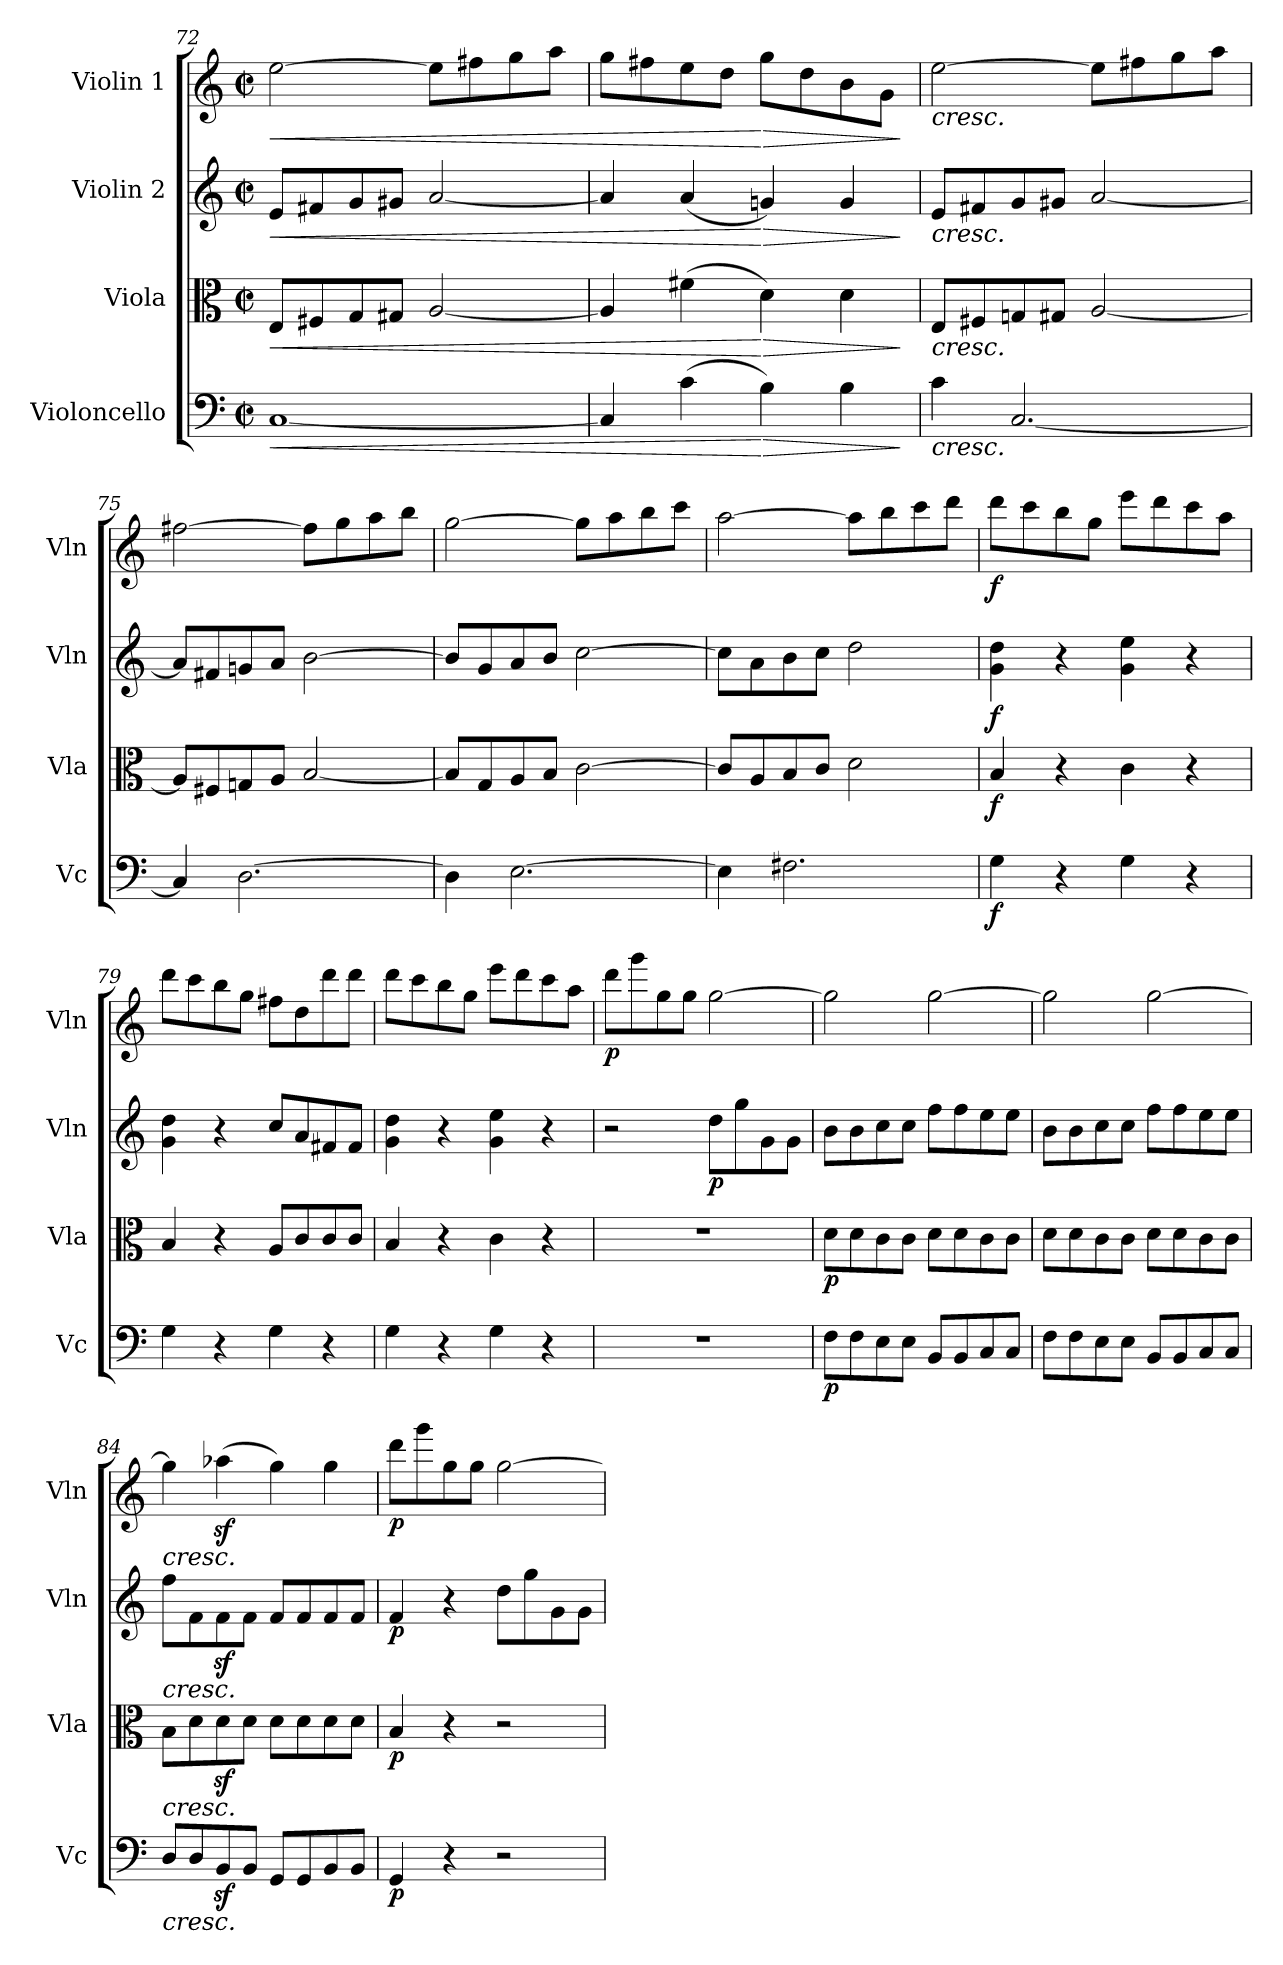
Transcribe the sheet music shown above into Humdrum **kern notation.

**kern	**dynam	**kern	**dynam	**kern	**dynam	**kern	**dynam
*part4	*part4	*part3	*part3	*part2	*part2	*part1	*part1
*staff4	*staff4	*staff3	*staff3	*staff2	*staff2	*staff1	*staff1
*I"Violoncello	*	*I"Viola	*	*I"Violin 2	*	*I"Violin 1	*
*I'Vc	*	*I'Vla	*	*I'Vln	*	*I'Vln	*
*clefF4	*	*clefC3	*	*clefG2	*	*clefG2	*
*k[]	*	*k[]	*	*k[]	*	*k[]	*
*M2/2	*	*M2/2	*	*M2/2	*	*M2/2	*
*met(c|)	*	*met(c|)	*	*met(c|)	*	*met(c|)	*
=72	=72	=72	=72	=72	=72	=72	=72
!	!LO:HP:b	!	!LO:HP:b	!	!LO:HP:b	!	!LO:HP:b
[<1C	<	8E/L	<	8e/L	<	[>2ee\	<
.	.	8F#X/	.	8f#X/	.	.	.
.	.	8G/	.	8g/	.	.	.
.	.	8G#X/J	.	8g#X/J	.	.	.
.	.	[<2A/	.	[2a/	.	8ee\L]	.
.	.	.	.	.	.	8ff#X\	.
.	.	.	.	.	.	8gg\	.
.	.	.	.	.	.	8aa\J	.
!!LO:LB:g=z
=73	=73	=73	=73	=73	=73	=73	=73
4C/]	.	4A/]	.	4a/]	.	8gg\L	.
.	.	.	.	.	.	8ff#X\	.
(>4c\	.	(>4f#X\	.	(4a/	.	8ee\	.
.	.	.	.	.	.	8dd\J	.
!	!LO:HP:n=1:b	!	!LO:HP:n=1:b	!	!LO:HP:n=1:b	!	!LO:HP:n=1:b
4B\)	[ >	4d\)	[ >	4gn/)	[ >	8gg\L	[ >
.	.	.	.	.	.	8dd\	.
4B\	.	4d\	.	4g/	.	8b\	.
.	.	.	.	.	.	8g\J	.
.	]	.	]	.	]	.	]
=74	=74	=74	=74	=74	=74	=74	=74
!	!	!	!	!	!	!LO:TX:b:i:t=cresc.	!
!	!	!	!	!LO:TX:b:i:t=cresc.	!	!	!
!	!	!LO:TX:b:i:t=cresc.	!	!	!	!	!
!LO:TX:b:i:t=cresc.	!	!	!	!	!	!	!
4c\	.	8E/L	.	8e/L	.	[>2ee\	.
.	.	8F#X/	.	8f#X/	.	.	.
[<2.C/	.	8Gn/	.	8g/	.	.	.
.	.	8G#X/J	.	8g#X/J	.	.	.
.	.	[2A/	.	[2a/	.	8ee\L]	.
.	.	.	.	.	.	8ff#X\	.
.	.	.	.	.	.	8gg\	.
.	.	.	.	.	.	8aa\J	.
=75	=75	=75	=75	=75	=75	=75	=75
4C/]	.	8A/L]	.	8a/L]	.	[>2ff#X\	.
.	.	8F#X/	.	8f#X/	.	.	.
[>2.D\	.	8Gn/	.	8gn/	.	.	.
.	.	8A/J	.	8a/J	.	.	.
.	.	[<2B/	.	[>2b\	.	8ff#\L]	.
.	.	.	.	.	.	8gg\	.
.	.	.	.	.	.	8aa\	.
.	.	.	.	.	.	8bb\J	.
=76	=76	=76	=76	=76	=76	=76	=76
4D\]	.	8B/L]	.	8b/L]	.	[>2gg\	.
.	.	8G/	.	8g/	.	.	.
[2.E\	.	8A/	.	8a/	.	.	.
.	.	8B/J	.	8b/J	.	.	.
.	.	[>2c\	.	[>2cc\	.	8gg\L]	.
.	.	.	.	.	.	8aa\	.
.	.	.	.	.	.	8bb\	.
.	.	.	.	.	.	8ccc\J	.
=77	=77	=77	=77	=77	=77	=77	=77
4E\]	.	8c/L]	.	8cc\L]	.	[>2aa\	.
.	.	8A/	.	8a\	.	.	.
2.F#X\	.	8B/	.	8b\	.	.	.
.	.	8c/J	.	8cc\J	.	.	.
.	.	2d\	.	2dd\	.	8aa\L]	.
.	.	.	.	.	.	8bb\	.
.	.	.	.	.	.	8ccc\	.
.	.	.	.	.	.	8ddd\J	.
!!LO:LB:g=z
=78	=78	=78	=78	=78	=78	=78	=78
!	!LO:DY:b	!	!LO:DY:b	!	!LO:DY:b	!	!LO:DY:b
4G\	f	4B/	f	4g\ 4dd\	f	8ddd\L	f
.	.	.	.	.	.	8ccc\	.
4r	.	4r	.	4r	.	8bb\	.
.	.	.	.	.	.	8gg\J	.
4G\	.	4c\	.	4g\ 4ee\	.	8eee\L	.
.	.	.	.	.	.	8ddd\	.
4r	.	4r	.	4r	.	8ccc\	.
.	.	.	.	.	.	8aa\J	.
=79	=79	=79	=79	=79	=79	=79	=79
4G\	.	4B/	.	4g\ 4dd\	.	8ddd\L	.
.	.	.	.	.	.	8ccc\	.
4r	.	4r	.	4r	.	8bb\	.
.	.	.	.	.	.	8gg\J	.
4G\	.	8A/L	.	8cc/L	.	8ff#X\L	.
.	.	8c/	.	8a/	.	8dd\	.
4r	.	8c/	.	8f#X/	.	8ddd\	.
.	.	8c/J	.	8f#/J	.	8ddd\J	.
=80	=80	=80	=80	=80	=80	=80	=80
4G\	.	4B/	.	4g\ 4dd\	.	8ddd\L	.
.	.	.	.	.	.	8ccc\	.
4r	.	4r	.	4r	.	8bb\	.
.	.	.	.	.	.	8gg\J	.
4G\	.	4c\	.	4g\ 4ee\	.	8eee\L	.
.	.	.	.	.	.	8ddd\	.
4r	.	4r	.	4r	.	8ccc\	.
.	.	.	.	.	.	8aa\J	.
!!LO:PB:g=z
=81	=81	=81	=81	=81	=81	=81	=81
!	!	!	!	!	!	!	!LO:DY:b
1r	.	1r	.	2r	.	8ddd\L	p
.	.	.	.	.	.	8ggg\	.
.	.	.	.	.	.	8gg\	.
.	.	.	.	.	.	8gg\J	.
!	!	!	!	!	!LO:DY:b	!	!
.	.	.	.	8dd\L	p	[>2gg\	.
.	.	.	.	8gg\	.	.	.
.	.	.	.	8g\	.	.	.
.	.	.	.	8g\J	.	.	.
=82	=82	=82	=82	=82	=82	=82	=82
!	!LO:DY:b	!	!LO:DY:b	!	!	!	!
8F\L	p	8d\L	p	8b\L	.	2gg\]	.
8F\	.	8d\	.	8b\	.	.	.
8E\	.	8c\	.	8cc\	.	.	.
8E\J	.	8c\J	.	8cc\J	.	.	.
8BB/L	.	8d\L	.	8ff\L	.	[>2gg\	.
8BB/	.	8d\	.	8ff\	.	.	.
8C/	.	8c\	.	8ee\	.	.	.
8C/J	.	8c\J	.	8ee\J	.	.	.
=83	=83	=83	=83	=83	=83	=83	=83
8F\L	.	8d\L	.	8b\L	.	2gg\]	.
8F\	.	8d\	.	8b\	.	.	.
8E\	.	8c\	.	8cc\	.	.	.
8E\J	.	8c\J	.	8cc\J	.	.	.
8BB/L	.	8d\L	.	8ff\L	.	[>2gg\	.
8BB/	.	8d\	.	8ff\	.	.	.
8C/	.	8c\	.	8ee\	.	.	.
8C/J	.	8c\J	.	8ee\J	.	.	.
=84	=84	=84	=84	=84	=84	=84	=84
!	!	!	!	!	!	!LO:TX:b:i:t=cresc.	!
!	!	!	!	!LO:TX:b:i:t=cresc.	!	!	!
!	!	!LO:TX:b:i:t=cresc.	!	!	!	!	!
!LO:TX:b:i:t=cresc.	!	!	!	!	!	!	!
8D/L	.	8B\L	.	8ff\L	.	4gg\]	.
8D/	.	8d\	.	8f\	.	.	.
8BBz</	.	8dz<\	.	8fz<\	.	(4aa-Xz<\	.
8BB/J	.	8d\J	.	8f\J	.	.	.
8GG/L	.	8d\L	.	8f/L	.	4gg\)	.
8GG/	.	8d\	.	8f/	.	.	.
8BB/	.	8d\	.	8f/	.	4gg\	.
8BB/J	.	8d\J	.	8f/J	.	.	.
=85	=85	=85	=85	=85	=85	=85	=85
!	!LO:DY:b	!	!LO:DY:b	!	!LO:DY:b	!	!LO:DY:b
4GG/	p	4B/	p	4f/	p	8ddd\L	p
.	.	.	.	.	.	8ggg\	.
4r	.	4r	.	4r	.	8gg\	.
.	.	.	.	.	.	8gg\J	.
2r	.	2r	.	8dd\L	.	[>2gg\	.
.	.	.	.	8gg\	.	.	.
.	.	.	.	8g\	.	.	.
.	.	.	.	8g\J	.	.	.
=	=	=	=	=	=	=	=
*-	*-	*-	*-	*-	*-	*-	*-
